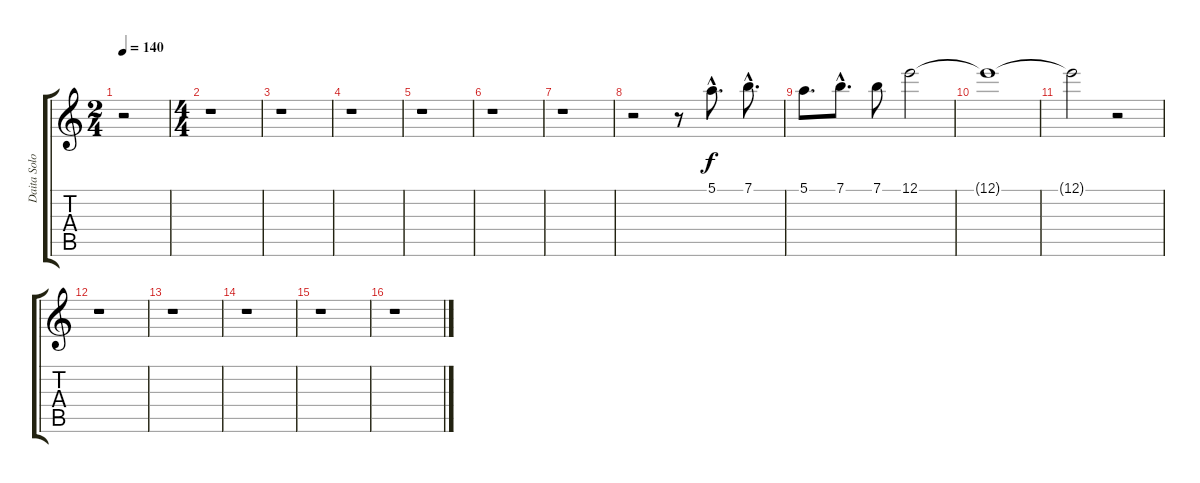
\track ("Daita Solo" "Daita Solo") {instrument distortionguitar}
\staff {score tabs}
\tuning (E4 B3 G3 D3 A2 E2) {hide}
\ts (2 4)
\tempo 140
\clef g2
\ks c
r.2{dy f instrument distortionguitar} |
\ts (4 4)
r.1 |
r.1 |
r.1 |
r.1 |
r.1 |
r.1 |
r.2 r.8 5.1{hac}.8{d} 7.1{hac}.8{d} |
5.1.8{d} 7.1{hac}.8{d} 7.1.8 12.1.2 |
12.1{t}.1 |
12.1{t}.2 r.2 |
r.1 |
r.1 |
r.1 |
r.1 |
r.1
